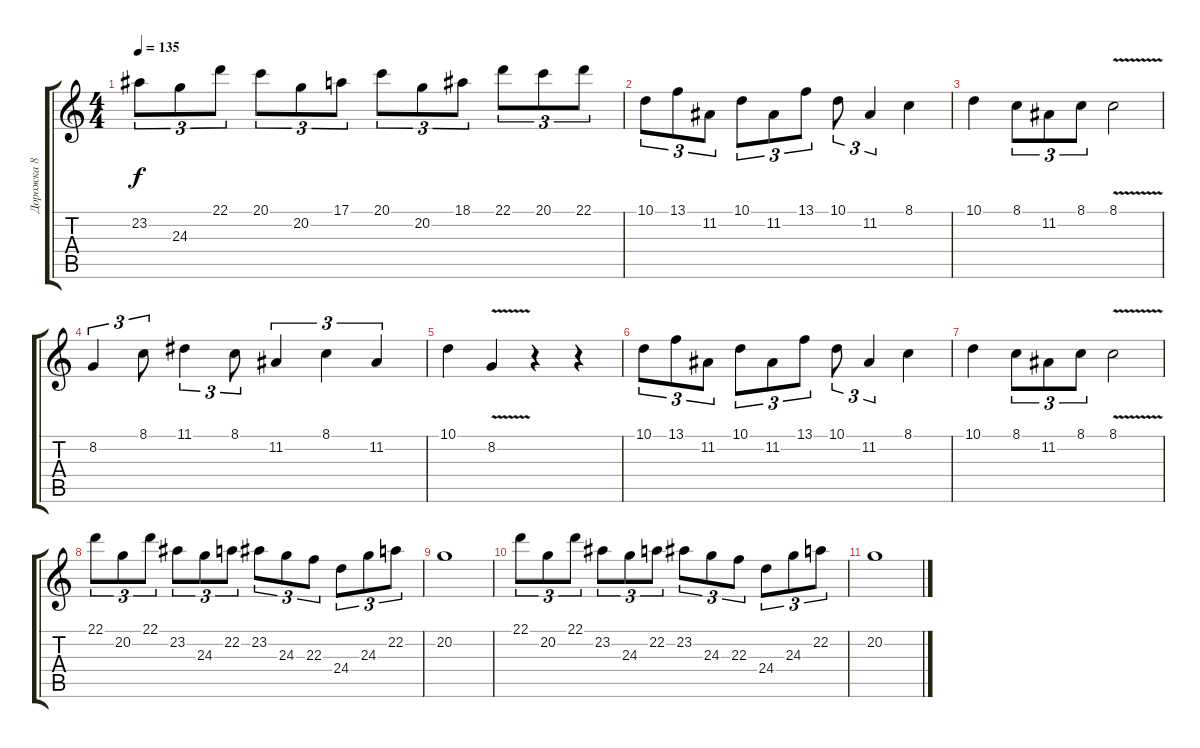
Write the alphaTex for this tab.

\track ("Дорожка 8" "Дорожка 8") {instrument bagpipe}
\staff {score tabs}
\tuning (E4 B3 G3 D3 A2 E2) {hide}
\ts (4 4)
\tempo 135
\clef g2
\ks c
23.2.8{tu (3 2) dy f} 24.3.8{tu (3 2)} 22.1.8{tu (3 2)} 20.1.8{tu (3 2)} 20.2.8{tu (3 2)} 17.1.8{tu (3 2)} 20.1.8{tu (3 2)} 20.2.8{tu (3 2)} 18.1.8{tu (3 2)} 22.1.8{tu (3 2)} 20.1.8{tu (3 2)} 22.1.8{tu (3 2)} |
10.1.8{tu (3 2)} 13.1.8{tu (3 2)} 11.2.8{tu (3 2)} 10.1.8{tu (3 2)} 11.2.8{tu (3 2)} 13.1.8{tu (3 2)} 10.1.8{tu (3 2)} 11.2.4{tu (3 2)} 8.1.4 |
10.1.4 8.1.8{tu (3 2)} 11.2.8{tu (3 2)} 8.1.8{tu (3 2)} 8.1{v}.2 |
8.2.4{tu (3 2)} 8.1.8{tu (3 2)} 11.1.4{tu (3 2)} 8.1.8{tu (3 2)} 11.2.4{tu (3 2)} 8.1.4{tu (3 2)} 11.2.4{tu (3 2)} |
10.1.4 8.2{v}.4 r.4 r.4 |
10.1.8{tu (3 2)} 13.1.8{tu (3 2)} 11.2.8{tu (3 2)} 10.1.8{tu (3 2)} 11.2.8{tu (3 2)} 13.1.8{tu (3 2)} 10.1.8{tu (3 2)} 11.2.4{tu (3 2)} 8.1.4 |
10.1.4 8.1.8{tu (3 2)} 11.2.8{tu (3 2)} 8.1.8{tu (3 2)} 8.1{v}.2 |
22.1.8{tu (3 2)} 20.2.8{tu (3 2)} 22.1.8{tu (3 2)} 23.2.8{tu (3 2)} 24.3.8{tu (3 2)} 22.2.8{tu (3 2)} 23.2.8{tu (3 2)} 24.3.8{tu (3 2)} 22.3.8{tu (3 2)} 24.4.8{tu (3 2)} 24.3.8{tu (3 2)} 22.2.8{tu (3 2)} |
20.2.1 |
22.1.8{tu (3 2)} 20.2.8{tu (3 2)} 22.1.8{tu (3 2)} 23.2.8{tu (3 2)} 24.3.8{tu (3 2)} 22.2.8{tu (3 2)} 23.2.8{tu (3 2)} 24.3.8{tu (3 2)} 22.3.8{tu (3 2)} 24.4.8{tu (3 2)} 24.3.8{tu (3 2)} 22.2.8{tu (3 2)} |
20.2.1
